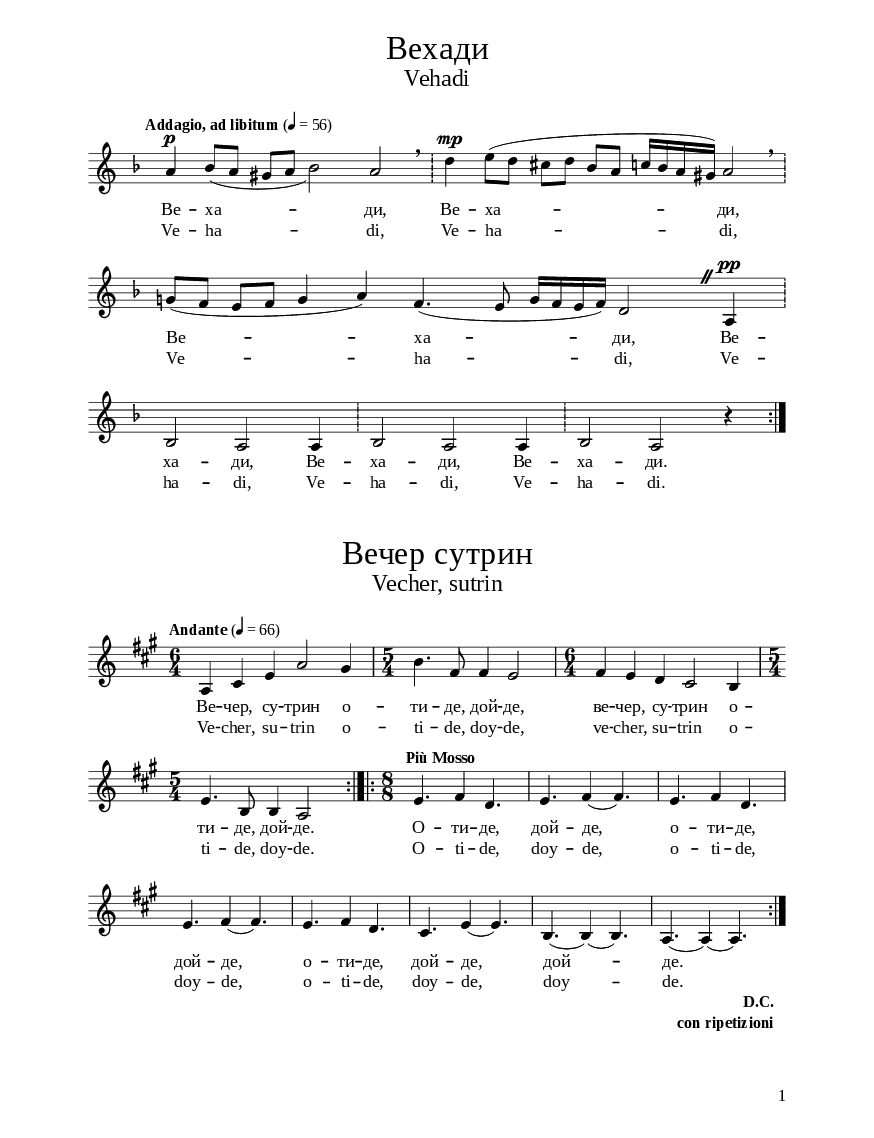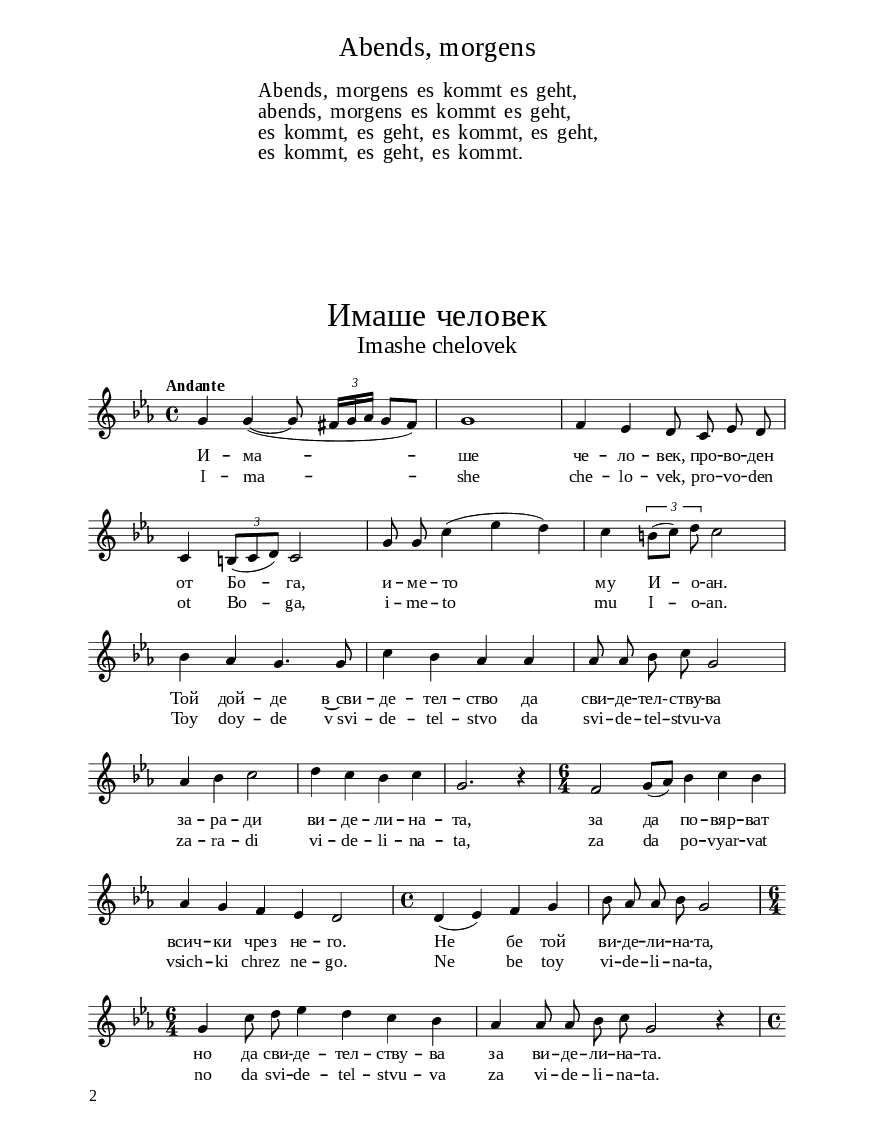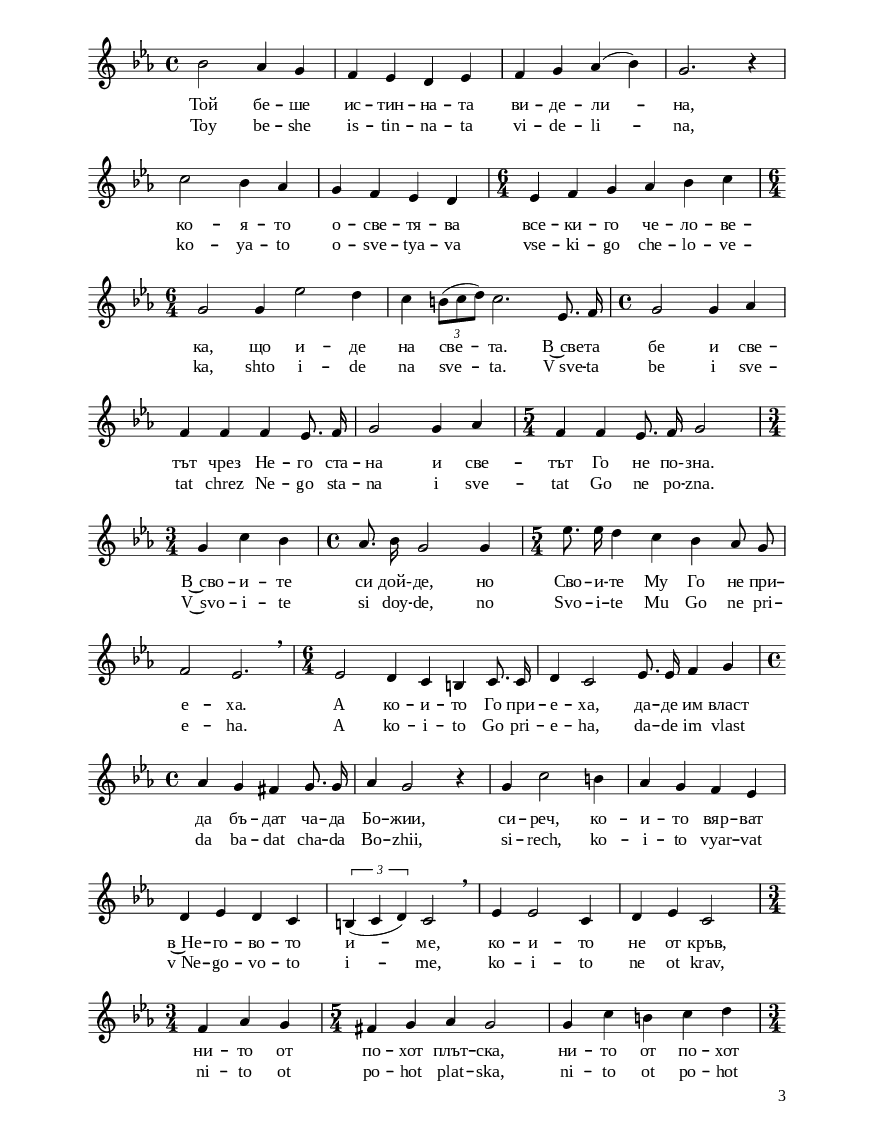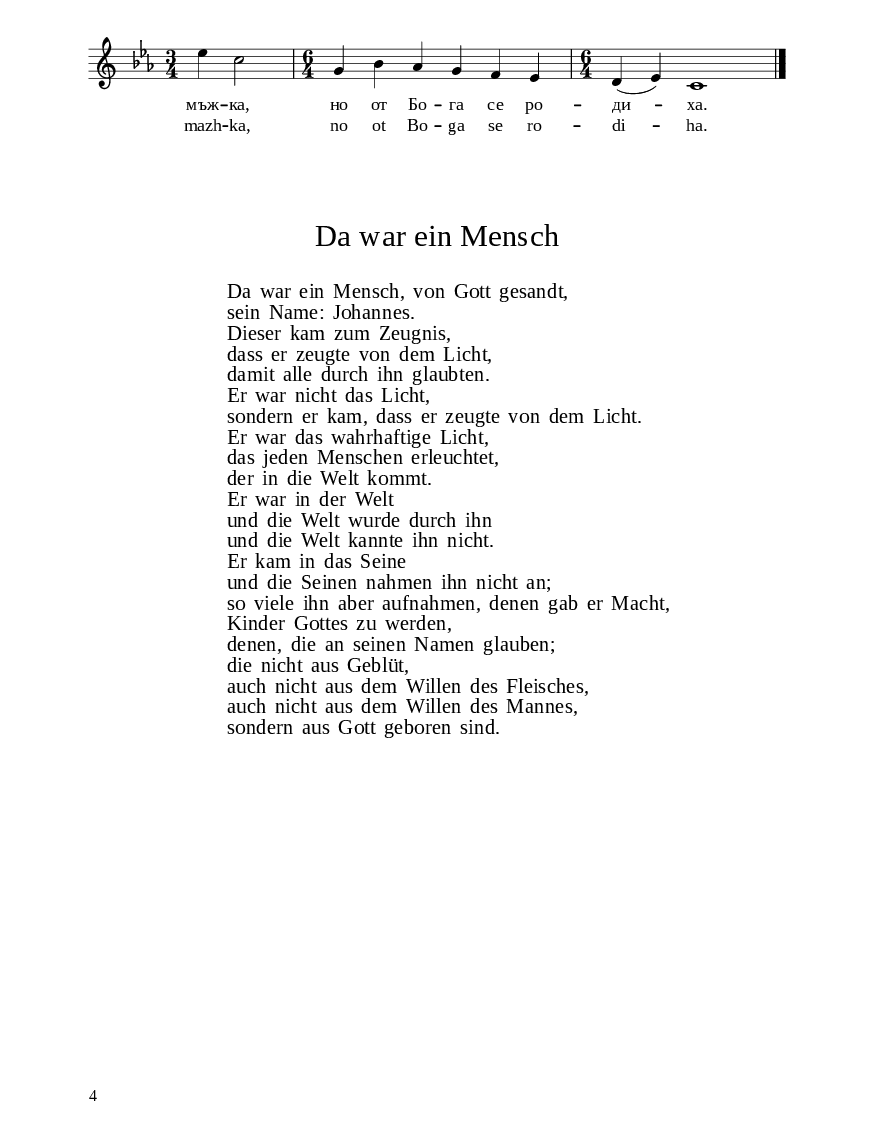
\version "2.24.1"

% include paper part and global functions
\include "include/globals.ily"

\bookpart {
  \label #'ref083_1
  \tocItem \markup "Вехади – Vehadi"
  \include "include/bookpart-paper.ily"
  \score {
    \include "include/score-layout.ily"

    \new Voice \absolute {
      \clef treble
      \key d \minor
      \tempoFunc "Addagio, ad libitum" 4 "56"

      \autoBeamOff
      \omit Score.TimeSignature
      \cadenzaOn % allows custom bar lines


      \repeat volta 2 {
        \slurDown a'4^\p bes'8 [ ( a'] gis' [a'] bes'2 ) \slurNeutral a' \bar "!"  \breathe  d''4^\mp  e''8 ( [d''] cis'' [d''] bes' [a'] c''16 [bes' a' gis'!] ) a'2 \bar "!" \breathe \break |

        \time 10/4 g'8 ([ f'] e' [f'] g'4 a' ) f'4. ( e'8 g'16 [f' e' f'] ) d'2
        \override BreathingSign.text = \markup {
          \musicglyph "scripts.caesura.straight"
        }
        \breathe
        a4^\pp \bar "!" \break |


        bes2 a2 a4 \bar "!"  bes2 a a4  \bar "!"  bes2 a r4
      } \break
    }

    \addlyrics {
      Ве -- ха -- ди, Ве -- ха -- ди, Ве -- ха -- ди,
      Ве -- ха -- ди, Ве -- ха -- ди, Ве -- ха -- ди.
    }
    \addlyrics {
      Ve -- ha -- di, Ve -- ha -- di, Ve -- ha -- di,
      Ve -- ha -- di, Ve -- ha -- di, Ve -- ha -- di.}
      \header {
        title = \titleFunc "Вехади" "Vehadi"
      }

      \midi{}

    } % score
    %

    \include "include/bookpart-paper.ily"
      \label #'ref083_2
  \tocItem \markup "Вечер сутрин – Vecher, sutrin"
    \score {
      \include "include/score-layout.ily"

      \new Voice \absolute {
        \clef treble
        \key a \major
        \time 6/4
        \tempoFunc "Andante" 4 "66"
        \autoBeamOff

        a4 cis' e' a'2 gis'4 |  \time 5/4  b'4. fis'8 fis'4 e'2 | \time 6/4  fis'4 e' d' cis'2 b4 \break |

        \time 5/4  e'4. b8 b4 a2 | \bar ":|.|:" \time 8/8 \tempo  "      Più Mosso"

        e'4. fis'4 d'4. | e'4. fis'4 ~ fis'4. | e'4. fis'4 d'4. \break |

        e'4. fis'4 ~ fis'4. |e'4. fis'4 d'4. | cis'4. e'4 ~ e'4. | b4. ~ b4 ~ b4. | a4. ~ a4 ~ a4. | \bar ":|."


      }

      \addlyrics {
        Ве -- чер,
        су -- трин о -- ти -- де, дой -- де, ве -- чер,
        су -- трин о -- ти -- де, дой -- де. О -- ти --
        де, дой -- де, о -- ти -- де, дой -- де, о -- ти
        -- де, дой -- де, дой -- де.}
        \addlyrics {
          Ve -- cher,
          su -- trin o -- ti -- de, doy -- de, ve -- cher,
          su -- trin o -- ti -- de, doy -- de. O -- ti --
          de, doy -- de, o -- ti -- de, doy -- de, o -- ti
          -- de, doy -- de, doy -- de.}
          \header {
            title = \titleFunc "Вечер сутрин" "Vecher, sutrin"
          }

          \midi{}

        } % score

        \markup \dc-two "D.C." "con ripetizioni"

        \pageBreak

        % include foreign translation(s) of the song
        \version "2.24.0"

\markup \fill-line { \fontsize #deTitleFontSize "Abends, morgens" }
\markup \null
\markup \null
\markup \fontsize #deCoupletFontSize {
  \hspace #14
  \override #`(baseline-skip . ,deCoupletBaselineSkip)


  
  \column {
     \line { "   "Abends, morgens es kommt es geht, }
     \line { "   "abends, morgens es kommt es geht, }
     \line { "   "es kommt, es geht, es kommt, es geht, }
     \line { "   "es kommt, es geht, es kommt. }
  }
}    



        \markup \empty-three
        \markup \empty-three
        \include "include/bookpart-paper.ily"
        \label #'ref083_3
        \tocItem \markup "Имаше человек  – Imashe chelovek"
        \score {
          \include "include/score-layout.ily"

          \new Voice \absolute {
            \clef treble
            \key c \minor
            \time 4/4
            \tempo "Andante"

            \autoBeamOff
            g'4  g' ( ~ g'8 \times 2/3  { fis'16 [g'16 as'] } g'8 [ fis'] ) | g'1 | f'4 es' d'8 c' es' d' \break |

            c'4  \times 2/3  { b8 ( [c' d'8] )  } c'2 | g'8 g' c''4 ( es'' d'' ) | \tupletUp c''4 \tuplet 3/2 { b'8 ([ c''] ) d''8 } c''2 \break \tupletNeutral |

            bes'4 as' g'4. g'8 | c''4 bes' as' as' | as'8 as' bes' c'' g'2 \break |

            as'4 bes' c''2 |  d''4 c'' bes' c'' | g'2. r4 |  \time 6/4  f'2 g'8 [( as' )] bes'4 c'' bes' \break |

            as'4 g' f' es' d'2 | \time 4/4  d'4 ( es' ) f' g' | bes'8 as' as' bes' g'2 \break |

            \time 6/4  g'4 c''8 d'' es''4 d'' c'' bes' | as'4 as'8 as' bes' c'' g'2 r4 \break |

            \time 4/4  bes'2 as'4 g' | f'4 es' d' es' | f'4 g' as' ( bes' ) | g'2. r4 \break |

            c''2 bes'4 as' | g'4 f' es' d' | \time 6/4  es'4 f' g' as' bes' c'' | \break

            \time 6/4  g'2 g'4 es''2 d''4 | c''4  \times 2/3  { b'8 ( [c'' d''8] ) } c''2.  es'8. f'16 \noBeam | \time 4/4  g'2 g'4 as' \break |

            f'4 f' f' es'8. f'16 | g'2 g'4 as' | \time 5/4  f'4 f' es'8. f'16 g'2 \break |

            \time 3/4  g'4 c'' bes' | \time 4/4  as'8. bes'16 g'2 g'4 | \time 5/4  es''8. es''16 d''4 c'' bes' as'8 g' \break |

            f'2 es'2. \breathe | \time 6/4  es'2 d'4 c' b c'8. c'16 | d'4 c'2 es'8. es'16 f'4 g' \break |

            \time 4/4  as'4 g' fis' g'8. g'16 \noBeam | as'4 g'2 r4 | g'4 c''2 b'4 | as'4 g' f' es' \break |

            d'4 es' d' c' | \times 2/3  {
              b4 ( c'4 d' )} c'2 \breathe | es'4 es'2 c'4 | d'4 es' c'2 \break |

              \time 3/4  f'4 as' g' | \time 5/4  fis'4 g' as' g'2 | g'4 c'' b' c'' d'' \break |

              \time 3/4  es''4 c''2 | \time 6/4  g'4 bes' as' g' f' es' | \time 6/4  d'4 ( es' ) c'1 | \bar "|."
            }

            \addlyrics {
              И -- ма --
              ше че -- ло -- век, про -- во -- ден от Бо --
              га, и -- ме -- то му И -- о -- ан. Той дой --
              де в~сви -- де -- тел -- ство да сви -- де -- "тел-"
              -- ству -- ва за -- ра -- ди ви -- де -- ли -- на
              -- та, за да по -- вяр -- ват всич -- ки чрез не
              -- го. Не бе той ви -- де -- ли -- на -- та, но
              да сви -- де -- тел -- ству -- ва за ви -- де --
              ли -- на -- та. Той бе -- ше ис -- тин -- на --
              та ви -- де -- ли -- на, ко -- я -- то о -- све
              -- тя -- ва все -- ки -- го че -- ло -- ве -- ка,
              що и -- де на све -- та. В~све -- та бе и све
              -- тът чрез Не -- го ста -- на и све -- тът Го
              не "по-" -- зна. В~сво -- и -- те си "дой-" -- де, но
              Сво -- и -- те Му Го не при -- е -- ха. А ко
              -- и -- то Го при -- е -- ха, да -- де им власт
              да бъ -- дат ча -- да Бо -- жии, си -- реч, ко
              -- и -- то вяр -- ват в~Не -- го -- во -- то и --
              ме, ко -- и -- то не от кръв, ни -- то от по
              -- хот плът -- ска, ни -- то от по -- хот мъж --
              ка, но от Бо -- га се ро -- ди -- ха.}
              \addlyrics {
                I -- ma --
                she che -- lo -- vek, pro -- vo -- den ot Bo --
                ga, i -- me -- to mu I -- o -- an. Toy doy --
                de v_svi -- de -- tel -- stvo da svi -- de -- tel
                -- stvu -- va za -- ra -- di vi -- de -- li -- na
                -- ta, za da po -- vyar -- vat vsich -- ki chrez ne
                -- go. Ne be toy vi -- de -- li -- na -- ta, no
                da svi -- de -- tel -- stvu -- va za vi -- de --
                li -- na -- ta. Toy be -- she is -- tin -- na --
                ta vi -- de -- li -- na, ko -- ya -- to o -- sve
                -- tya -- va vse -- ki -- go che -- lo -- ve -- ka,
                shto i -- de na sve -- ta. V_sve -- ta be i sve
                -- tat chrez Ne -- go sta -- na i sve -- tat Go
                ne po -- zna. V~svo -- i -- te si doy -- de, no
                Svo -- i -- te Mu Go ne pri -- e -- ha. A ko
                -- i -- to Go pri -- e -- ha, da -- de im vlast
                da ba -- dat cha -- da Bo -- zhii, si -- rech, ko
                -- i -- to vyar -- vat v_Ne -- go -- vo -- to i --
                me, ko -- i -- to ne ot krav, ni -- to ot po
                -- hot plat -- ska, ni -- to ot po -- hot mazh --
                ka, no ot Bo -- ga se ro -- di -- ha.}

                \header {
                  title = \titleFunc "Имаше человек" "Imashe chelovek"
                }

                \midi{}

              } % score

              \markup \empty-two

              % include foreign translation(s) of the song
              \version "2.20.0"

\markup \fill-line { \fontsize #6 "Da war ein Mensch" }
\markup \null
\markup \null
\markup \fontsize #+2.5 {
    \hspace #12
    \override #'(baseline-skip . 2)
    
        \column {

     \line { " " } 
     
    \line { " " Da war ein Mensch, von Gott gesandt,  }

\line { " " sein Name: Johannes. }

\line { " " Dieser kam zum Zeugnis,  }

\line { " " dass er zeugte von dem Licht, }

\line { " " damit alle durch ihn glaubten. }

\line { " " Er war nicht das Licht,  }

\line { " " sondern er kam, dass er zeugte von dem Licht. }

\line { " " Er war das wahrhaftige Licht,  }

\line { " " das jeden Menschen erleuchtet, }

\line { " " der in die Welt kommt. }

\line { " " Er war in der Welt }

\line { " " und die Welt wurde durch ihn }

\line { " " und die Welt kannte ihn nicht. }

\line { " " Er kam in das Seine }

\line { " " und die Seinen nahmen ihn nicht an; }

\line { " " so viele ihn aber aufnahmen, denen gab er Macht, }

\line { " " Kinder Gottes zu werden, }

\line { " " denen, die an seinen Namen glauben; }

\line { " " die nicht aus Geblüt,  }

\line { " " auch nicht aus dem Willen des Fleisches,  }

\line { " " auch nicht aus dem Willen des Mannes,  }

\line { " " sondern aus Gott geboren sind.  }
     
    }
}
%}
   
 
 


 
    
   
    
 
%--------------------------------------------------------------------- 


            } % bookpart
